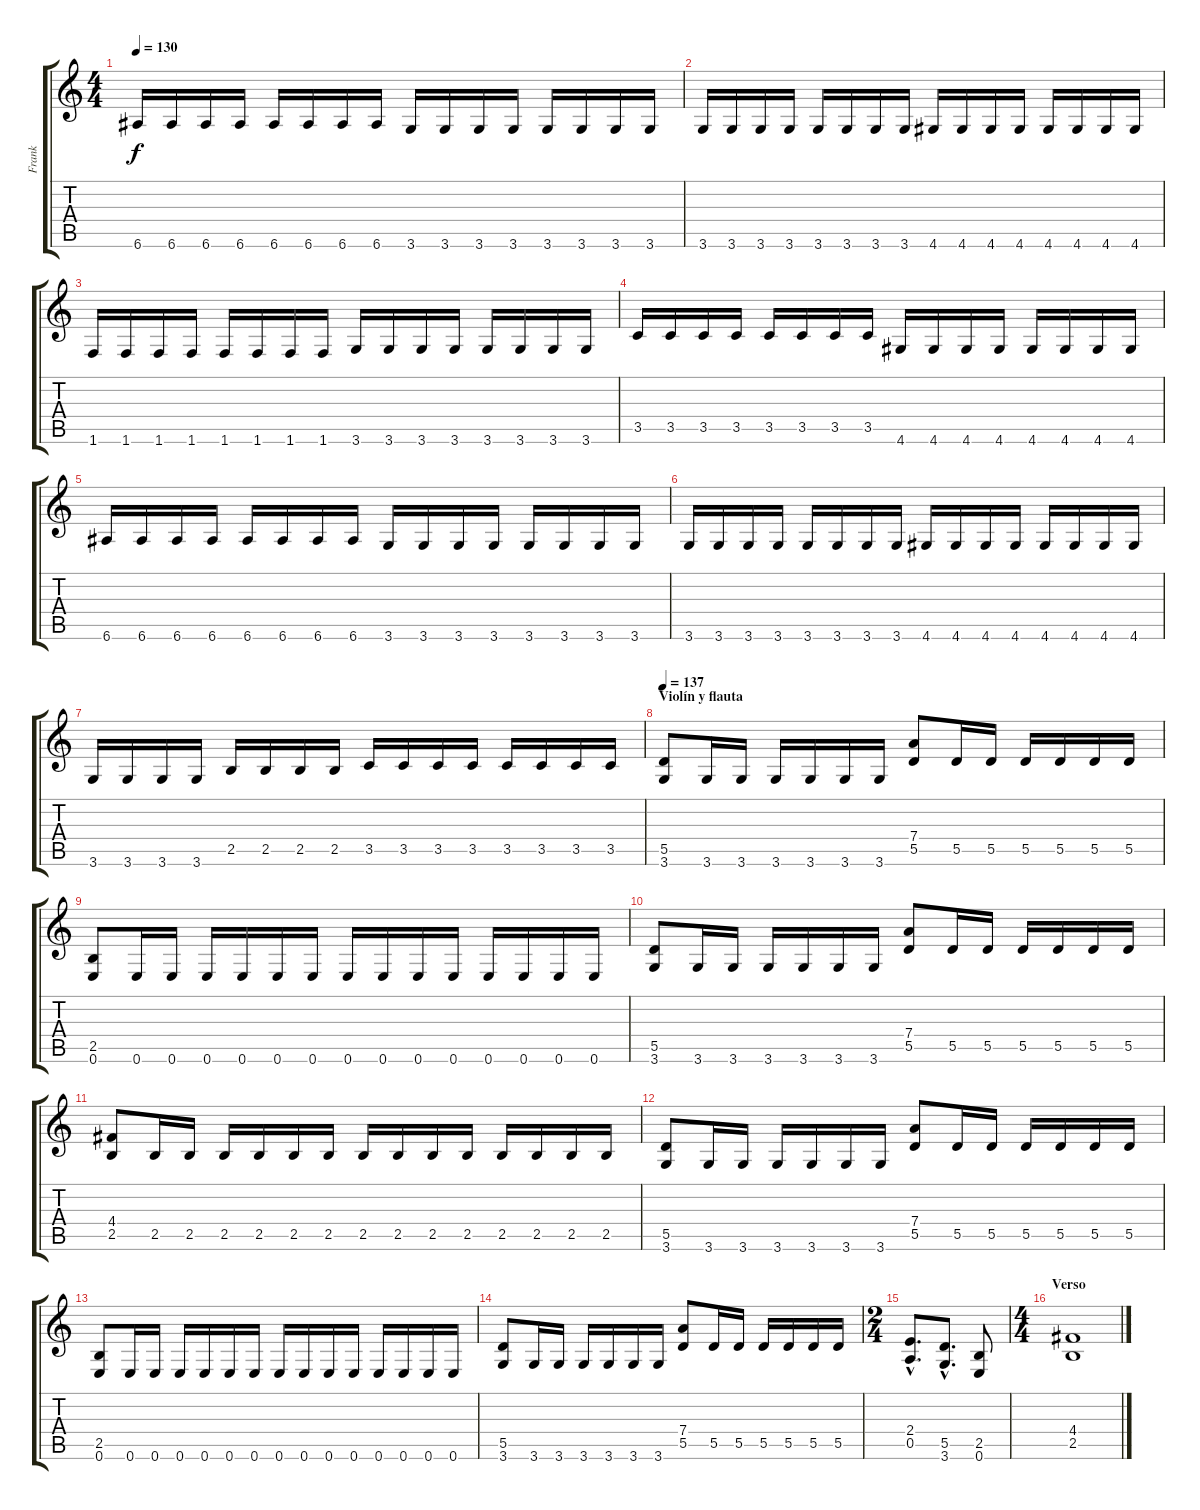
\track ("Frank" "Frank") {instrument distortionguitar}
\staff {score tabs}
\tuning (E4 B3 G3 D3 A2 E2) {hide}
\ts (4 4)
\tempo 130
\clef g2
\ks c
6.6.16{dy f} 6.6.16 6.6.16 6.6.16 6.6.16 6.6.16 6.6.16 6.6.16 3.6.16 3.6.16 3.6.16 3.6.16 3.6.16 3.6.16 3.6.16 3.6.16 |
3.6.16 3.6.16 3.6.16 3.6.16 3.6.16 3.6.16 3.6.16 3.6.16 4.6.16 4.6.16 4.6.16 4.6.16 4.6.16 4.6.16 4.6.16 4.6.16 |
1.6.16 1.6.16 1.6.16 1.6.16 1.6.16 1.6.16 1.6.16 1.6.16 3.6.16 3.6.16 3.6.16 3.6.16 3.6.16 3.6.16 3.6.16 3.6.16 |
3.5.16 3.5.16 3.5.16 3.5.16 3.5.16 3.5.16 3.5.16 3.5.16 4.6.16 4.6.16 4.6.16 4.6.16 4.6.16 4.6.16 4.6.16 4.6.16 |
6.6.16 6.6.16 6.6.16 6.6.16 6.6.16 6.6.16 6.6.16 6.6.16 3.6.16 3.6.16 3.6.16 3.6.16 3.6.16 3.6.16 3.6.16 3.6.16 |
3.6.16 3.6.16 3.6.16 3.6.16 3.6.16 3.6.16 3.6.16 3.6.16 4.6.16 4.6.16 4.6.16 4.6.16 4.6.16 4.6.16 4.6.16 4.6.16 |
3.6.16 3.6.16 3.6.16 3.6.16 2.5.16 2.5.16 2.5.16 2.5.16 3.5.16 3.5.16 3.5.16 3.5.16 3.5.16 3.5.16 3.5.16 3.5.16 |
\section ("" "Violín y flauta")
\tempo 137
(5.5 3.6).8 3.6.16 3.6.16 3.6.16 3.6.16 3.6.16 3.6.16 (7.4 5.5).8 5.5.16 5.5.16 5.5.16 5.5.16 5.5.16 5.5.16 |
(2.5 0.6).8 0.6.16 0.6.16 0.6.16 0.6.16 0.6.16 0.6.16 0.6.16 0.6.16 0.6.16 0.6.16 0.6.16 0.6.16 0.6.16 0.6.16 |
(5.5 3.6).8 3.6.16 3.6.16 3.6.16 3.6.16 3.6.16 3.6.16 (7.4 5.5).8 5.5.16 5.5.16 5.5.16 5.5.16 5.5.16 5.5.16 |
(4.4 2.5).8 2.5.16 2.5.16 2.5.16 2.5.16 2.5.16 2.5.16 2.5.16 2.5.16 2.5.16 2.5.16 2.5.16 2.5.16 2.5.16 2.5.16 |
(5.5 3.6).8 3.6.16 3.6.16 3.6.16 3.6.16 3.6.16 3.6.16 (7.4 5.5).8 5.5.16 5.5.16 5.5.16 5.5.16 5.5.16 5.5.16 |
(2.5 0.6).8 0.6.16 0.6.16 0.6.16 0.6.16 0.6.16 0.6.16 0.6.16 0.6.16 0.6.16 0.6.16 0.6.16 0.6.16 0.6.16 0.6.16 |
(5.5 3.6).8 3.6.16 3.6.16 3.6.16 3.6.16 3.6.16 3.6.16 (7.4 5.5).8 5.5.16 5.5.16 5.5.16 5.5.16 5.5.16 5.5.16 |
\ts (2 4)
(2.4{hac} 0.5{hac}).8{d} (5.5{hac} 3.6{hac}).8{d} (2.5 0.6).8 |
\ts (4 4)
\section ("" "Verso")
(4.4 2.5).1
